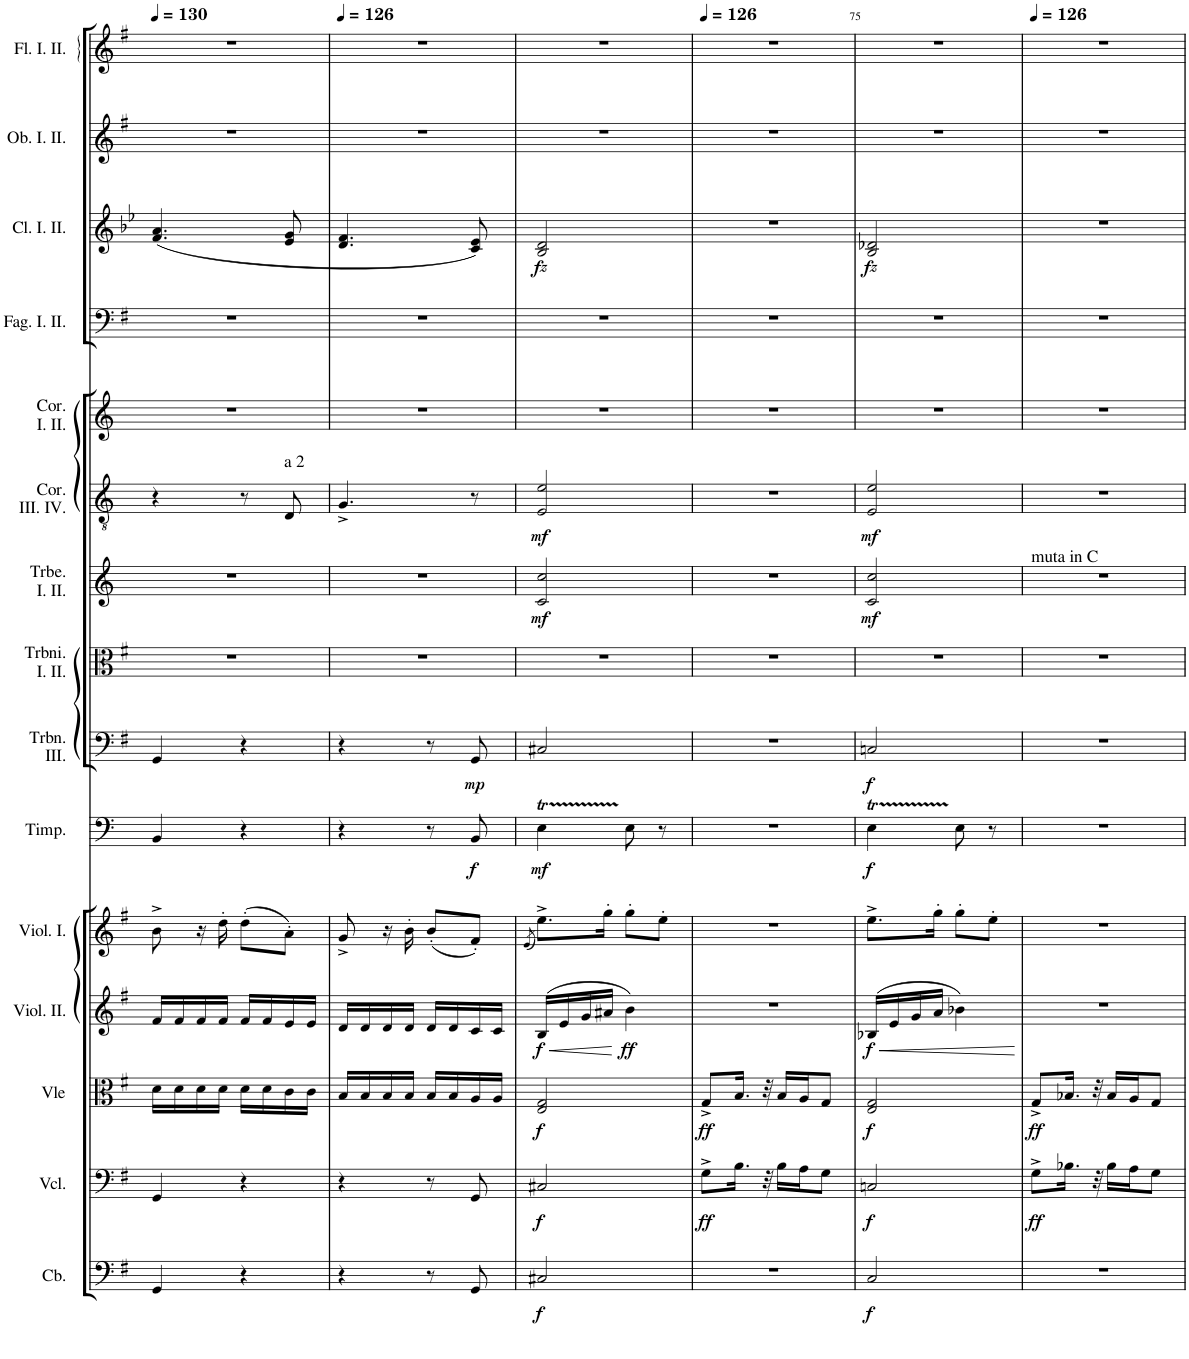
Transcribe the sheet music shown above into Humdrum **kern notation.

**kern	**dynam	**kern	**dynam	**kern	**dynam	**kern	**dynam	**kern	**kern	**dynam	**kern	**dynam	**kern	**kern	**dynam	**kern	**dynam	**kern	**kern	**kern	**dynam	**kern	**kern
*part15	*part15	*part14	*part14	*part13	*part13	*part12	*part12	*part11	*part10	*part10	*part9	*part9	*part8	*part7	*part7	*part6	*part6	*part5	*part4	*part3	*part3	*part2	*part1
*staff15	*staff15	*staff14	*staff14	*staff13	*staff13	*staff12	*staff12	*staff11	*staff10	*staff10	*staff9	*staff9	*staff8	*staff7	*staff7	*staff6	*staff6	*staff5	*staff4	*staff3	*staff3	*staff2	*staff1
*I"Contrabassi	*	*I"Violoncelli	*	*I"Viole	*	*I"Violini II.	*	*I"Violini I.	*I"Timpani	*	*I"Trombone III.	*	*I"Tromboni I. II.	*I"Trombe I. II. E	*	*I"Corni III. IV. C	*	*I"Corni I. II. E	*I"Fagotti I. II.	*I"Clarinetti I. II. A	*	*I"Oboi I. II.	*I"Flauto I.
*I'Cb.	*	*I'Vcl.	*	*I'Vle	*	*I'Viol. II.	*	*I'Viol. I.	*I'Timp.	*	*I'Trbn. III.	*	*I'Trbni. I. II.	*I'Trbe. I. II.	*	*I'Cor. III. IV.	*	*I'Cor. I. II.	*I'Fag. I. II.	*I'Cl. I. II.	*	*I'Ob. I. II.	*
!!LO:PB:g=z
*clefF4	*	*clefF4	*	*clefC3	*	*clefG2	*	*clefG2	*clefF4	*	*clefF4	*	*clefC3	*clefG2	*	*clefGv2	*	*clefG2	*clefF4	*clefG2	*	*clefG2	*clefG2
*Trd7c12	*	*	*	*	*	*	*	*	*	*	*	*	*	*Trd-3c-4	*	*Trd7c12	*	*Trd5c8	*	*Trd2c3	*	*	*
*k[f#]	*	*k[f#]	*	*k[f#]	*	*k[f#]	*	*k[f#]	*k[]	*	*k[f#]	*	*k[f#]	*k[]	*	*k[]	*	*k[]	*k[f#]	*k[b-e-]	*	*k[f#]	*k[f#]
*M2/4	*	*M2/4	*	*M2/4	*	*M2/4	*	*M2/4	*M2/4	*	*M2/4	*	*M2/4	*M2/4	*	*M2/4	*	*M2/4	*M2/4	*M2/4	*	*M2/4	*M2/4
*MM130	*	*MM130	*	*MM130	*	*MM130	*	*MM130	*MM130	*	*MM130	*	*MM130	*MM130	*	*MM130	*	*MM130	*MM130	*MM130	*	*MM130	*MM130
=71	=71	=71	=71	=71	=71	=71	=71	=71	=71	=71	=71	=71	=71	=71	=71	=71	=71	=71	=71	=71	=71	=71	=71
4GG/	.	4GG/	.	16d\LL	.	16f#/LL	.	8b^\	4BB/	.	4GG/	.	2r	2r	.	4r	.	2r	2r	(4.f/ 4.a/	.	2r	2r
.	.	.	.	16d\	.	16f#/	.	.	.	.	.	.	.	.	.	.	.	.	.	.	.	.	.
.	.	.	.	16d\	.	16f#/	.	16r	.	.	.	.	.	.	.	.	.	.	.	.	.	.	.
.	.	.	.	16d\JJ	.	16f#/JJ	.	16dd'\	.	.	.	.	.	.	.	.	.	.	.	.	.	.	.
4r	.	4r	.	16d\LL	.	16f#/LL	.	(8dd'\L	4r	.	4r	.	.	.	.	8r	.	.	.	.	.	.	.
.	.	.	.	16d\	.	16f#/	.	.	.	.	.	.	.	.	.	.	.	.	.	.	.	.	.
!	!	!	!	!	!	!	!	!	!	!	!	!	!	!	!	!LO:TX:a:t=a 2	!	!	!	!	!	!	!
.	.	.	.	16c\	.	16e/	.	8a'\J)	.	.	.	.	.	.	.	8D/	.	.	.	8e-/ 8g/	.	.	.
.	.	.	.	16c\JJ	.	16e/JJ	.	.	.	.	.	.	.	.	.	.	.	.	.	.	.	.	.
=72	=72	=72	=72	=72	=72	=72	=72	=72	=72	=72	=72	=72	=72	=72	=72	=72	=72	=72	=72	=72	=72	=72	=72
*	*	*	*	*	*	*	*	*	*	*	*	*	*	*	*	*	*	*	*	*	*	*	*MM126
4r	.	4r	.	16B/LL	.	16d/LL	.	8g^/	4r	.	4r	.	2r	2r	.	4.G^/	.	2r	2r	4.d/ 4.f/	.	2r	2r
.	.	.	.	16B/	.	16d/	.	.	.	.	.	.	.	.	.	.	.	.	.	.	.	.	.
.	.	.	.	16B/	.	16d/	.	16r	.	.	.	.	.	.	.	.	.	.	.	.	.	.	.
.	.	.	.	16B/JJ	.	16d/JJ	.	16b'\	.	.	.	.	.	.	.	.	.	.	.	.	.	.	.
8r	.	8r	.	16B/LL	.	16d/LL	.	(8b'/L	8r	.	8r	.	.	.	.	.	.	.	.	.	.	.	.
.	.	.	.	16B/	.	16d/	.	.	.	.	.	.	.	.	.	.	.	.	.	.	.	.	.
!	!	!	!	!	!	!	!	!	!	!LO:DY:b	!	!LO:DY:b	!	!	!	!	!	!	!	!	!	!	!
8GG/	.	8GG/	.	16A/	.	16c/	.	8f#'/J)	8BB/	f	8GG/	mp	.	.	.	8r	.	.	.	8c/ 8e-/)	.	.	.
.	.	.	.	16A/JJ	.	16c/JJ	.	.	.	.	.	.	.	.	.	.	.	.	.	.	.	.	.
=73	=73	=73	=73	=73	=73	=73	=73	=73	=73	=73	=73	=73	=73	=73	=73	=73	=73	=73	=73	=73	=73	=73	=73
.	.	.	.	.	.	.	.	(8qe/	.	.	.	.	.	.	.	.	.	.	.	.	.	.	.
!	!LO:DY:b	!	!LO:DY:b	!	!LO:DY:b	!	!LO:HP:b	!	!	!	!	!	!	!	!	!	!	!	!	!	!	!	!
!	!	!	!	!	!	!	!LO:DY:n=1:b	!	!	!LO:DY:b	!	!	!	!	!LO:DY:b	!	!LO:DY:b	!	!	!	!LO:DY:b	!	!
2C#X/	f	2C#X/	f	2E/ 2G/	f	(16B/LL	< f	8.ee^\L)	4Et\	mf	2C#X/	.	2r	2c/ 2cc/	mf	2E/ 2e/	mf	2r	2r	2B-/ 2d/	fz	2r	2r
.	.	.	.	.	.	16e/	.	.	.	.	.	.	.	.	.	.	.	.	.	.	.	.	.
.	.	.	.	.	.	16g/	.	.	.	.	.	.	.	.	.	.	.	.	.	.	.	.	.
.	.	.	.	.	.	16a#X/JJ	.	16gg'\Jk	.	.	.	.	.	.	.	.	.	.	.	.	.	.	.
!	!	!	!	!	!	!	!LO:DY:n=2:b	!	!	!	!	!	!	!	!	!	!	!	!	!	!	!	!
.	.	.	.	.	.	4b\)	[ ff	8gg'\L	8E\	.	.	.	.	.	.	.	.	.	.	.	.	.	.
.	.	.	.	.	.	.	.	8ee'\J	8r	.	.	.	.	.	.	.	.	.	.	.	.	.	.
=74	=74	=74	=74	=74	=74	=74	=74	=74	=74	=74	=74	=74	=74	=74	=74	=74	=74	=74	=74	=74	=74	=74	=74
*	*	*	*	*	*	*	*	*	*	*	*	*	*	*	*	*	*	*	*	*	*	*	*MM126
!	!	!	!LO:DY:b	!	!LO:DY:b	!	!	!	!	!	!	!	!	!	!	!	!	!	!	!	!	!	!
2r	.	8G^\L	ff	8G^/L	ff	2r	.	2r	2r	.	2r	.	2r	2r	.	2r	.	2r	2r	2r	.	2r	2r
.	.	16.B\Jk	.	16.B/Jk	.	.	.	.	.	.	.	.	.	.	.	.	.	.	.	.	.	.	.
.	.	32r	.	32r	.	.	.	.	.	.	.	.	.	.	.	.	.	.	.	.	.	.	.
.	.	16B\LL	.	16B/LL	.	.	.	.	.	.	.	.	.	.	.	.	.	.	.	.	.	.	.
.	.	16A\J	.	16A/J	.	.	.	.	.	.	.	.	.	.	.	.	.	.	.	.	.	.	.
.	.	8G\J	.	8G/J	.	.	.	.	.	.	.	.	.	.	.	.	.	.	.	.	.	.	.
=75	=75	=75	=75	=75	=75	=75	=75	=75	=75	=75	=75	=75	=75	=75	=75	=75	=75	=75	=75	=75	=75	=75	=75
!	!LO:DY:b	!	!LO:DY:b	!	!LO:DY:b	!	!LO:HP:b	!	!	!	!	!	!	!	!	!	!	!	!	!	!	!	!
!	!	!	!	!	!	!	!LO:DY:n=1:b	!	!	!LO:DY:b	!	!LO:DY:b	!	!	!LO:DY:b	!	!LO:DY:b	!	!	!	!LO:DY:b	!	!
2C/	f	2Cn/	f	2E/ 2G/	f	(16B-X/LL	< f	8.ee^\L	4Et\	f	2Cn/	f	2r	2c/ 2cc/	mf	2E/ 2e/	mf	2r	2r	2B-/ 2d-X/	fz	2r	2r
.	.	.	.	.	.	16e/	.	.	.	.	.	.	.	.	.	.	.	.	.	.	.	.	.
.	.	.	.	.	.	16g/	.	.	.	.	.	.	.	.	.	.	.	.	.	.	.	.	.
.	.	.	.	.	.	16a/JJ	.	16gg'\Jk	.	.	.	.	.	.	.	.	.	.	.	.	.	.	.
.	.	.	.	.	.	4b-X\)	.	8gg'\L	8E\	.	.	.	.	.	.	.	.	.	.	.	.	.	.
.	.	.	.	.	.	.	.	8ee'\J	8r	.	.	.	.	.	.	.	.	.	.	.	.	.	.
.	.	.	.	.	.	.	[	.	.	.	.	.	.	.	.	.	.	.	.	.	.	.	.
=76	=76	=76	=76	=76	=76	=76	=76	=76	=76	=76	=76	=76	=76	=76	=76	=76	=76	=76	=76	=76	=76	=76	=76
*	*	*	*	*	*	*	*	*	*	*	*	*	*	*	*	*	*	*	*	*	*	*	*MM126
!	!	!	!	!	!	!	!	!	!	!	!	!	!	!LO:TX:a:t=muta in C	!	!	!	!	!	!	!	!	!
!	!	!	!LO:DY:b	!	!LO:DY:b	!	!	!	!	!	!	!	!	!	!	!	!	!	!	!	!	!	!
2r	.	8G^\L	ff	8G^/L	ff	2r	.	2r	2r	.	2r	.	2r	2r	.	2r	.	2r	2r	2r	.	2r	2r
.	.	16.B-X\Jk	.	16.B-X/Jk	.	.	.	.	.	.	.	.	.	.	.	.	.	.	.	.	.	.	.
.	.	32r	.	32r	.	.	.	.	.	.	.	.	.	.	.	.	.	.	.	.	.	.	.
.	.	16B-\LL	.	16B-/LL	.	.	.	.	.	.	.	.	.	.	.	.	.	.	.	.	.	.	.
.	.	16A\J	.	16A/J	.	.	.	.	.	.	.	.	.	.	.	.	.	.	.	.	.	.	.
.	.	8G\J	.	8G/J	.	.	.	.	.	.	.	.	.	.	.	.	.	.	.	.	.	.	.
=	=	=	=	=	=	=	=	=	=	=	=	=	=	=	=	=	=	=	=	=	=	=	=
*-	*-	*-	*-	*-	*-	*-	*-	*-	*-	*-	*-	*-	*-	*-	*-	*-	*-	*-	*-	*-	*-	*-	*-
